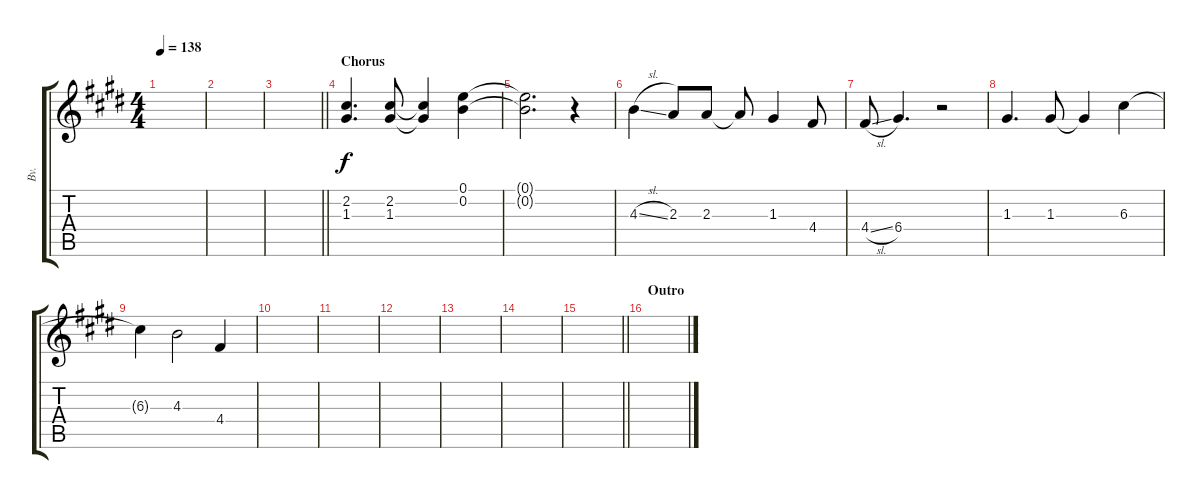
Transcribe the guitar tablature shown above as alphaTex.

\track ("Bv." "Bv.") {instrument acousticguitarsteel}
\staff {score tabs}
\tuning (E4 B3 G3 D3 A2 E2) {hide}
\ts (4 4)
\tempo 138
\clef g2
\ks e
|
|
\barLineRight lightlight
|
\section ("" "Chorus")
(2.2 1.3).4{d} (2.2 1.3).8 (2.2{t} 1.3{t}).4 (0.1 0.2).4 |
(0.1{t} 0.2{t}).2{d} r.4 |
4.3{sl}.4 2.3.8 2.3.8 2.3{t}.8 1.3.4 4.4.8 |
4.4{sl}.8 6.4.4{d} r.2 |
1.3.4{d} 1.3.8 1.3{t}.4 6.3.4 |
6.3{t}.4 4.3.2 4.4.4 |
|
|
|
|
|
\barLineRight lightlight
|
\section ("" "Outro")
